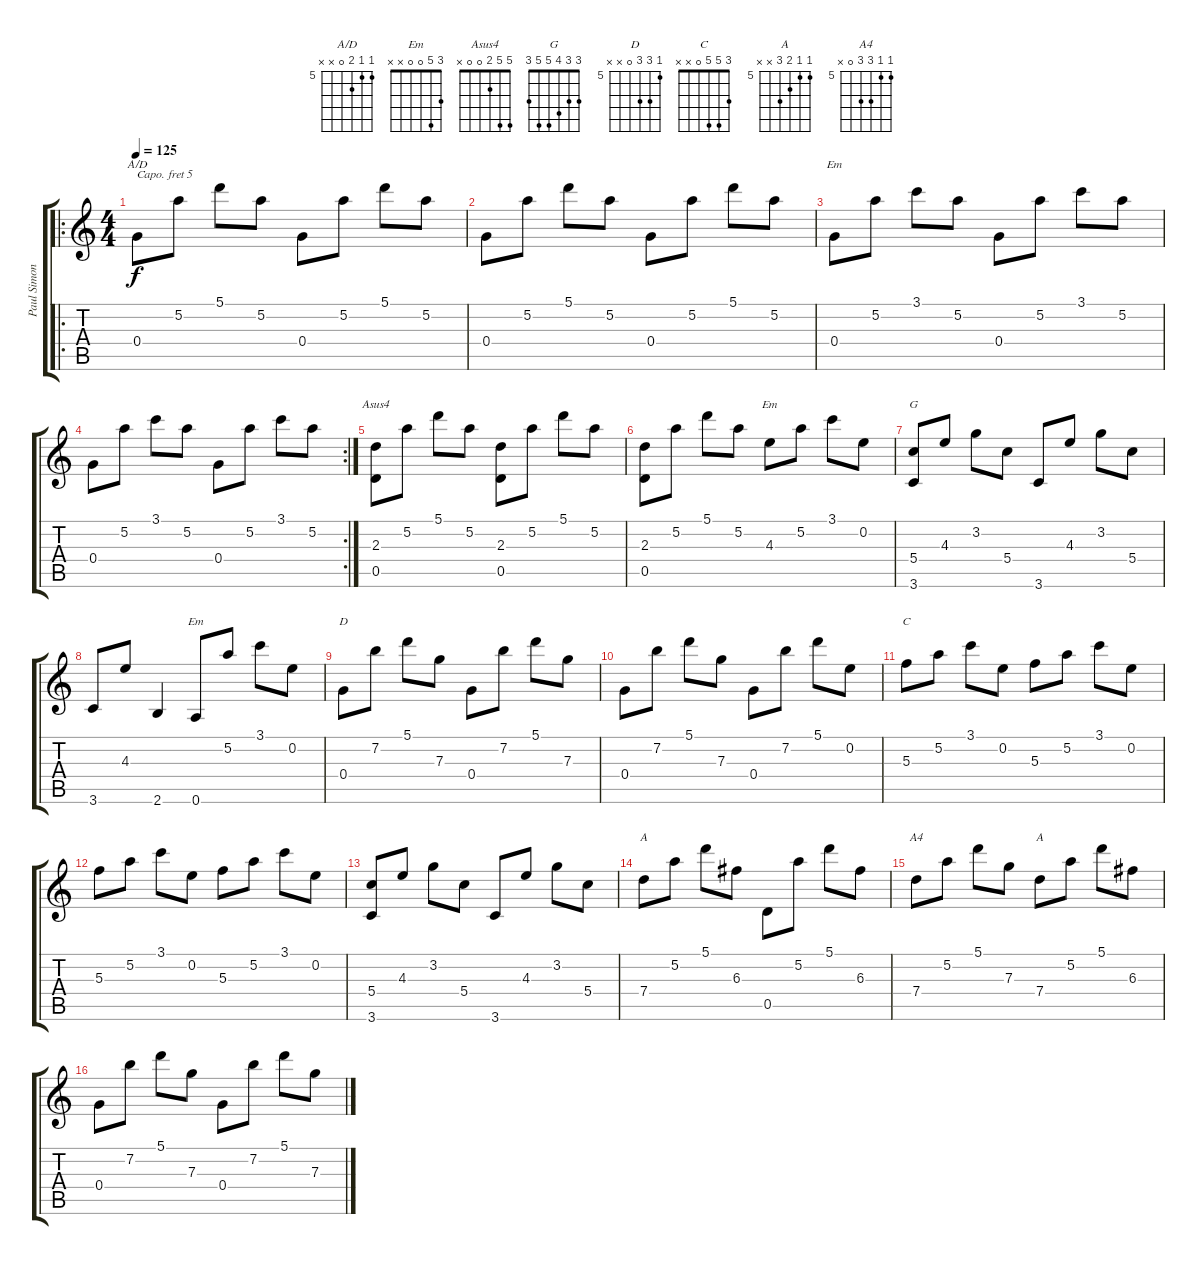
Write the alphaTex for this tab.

\track ("Paul Simon" "Paul Simon") {instrument acousticguitarsteel}
\staff {score tabs}
\capo 5
\tuning (E4 B3 G3 D3 A2 E2) {hide}
\chord ("A/D" 5 5 6 0 x x) {firstfret 5}
\chord ("Em" 3 5 x 0 x x)
\chord ("Asus4" 5 5 2 0 0 x)
\chord ("Em" 3 5 4 x x x)
\chord ("G" 3 3 4 5 5 3)
\chord ("Em" 3 5 0 0 x x)
\chord ("D" 5 7 7 0 x x) {firstfret 5}
\chord ("C" 3 5 5 0 x x)
\chord ("A" 5 5 6 7 0 x) {firstfret 5}
\chord ("A4" 5 5 7 7 0 x) {firstfret 5}
\chord ("A" 5 5 6 7 x x) {firstfret 5}
\ro
\ts (4 4)
\tempo 125
\clef g2
\ks c
0.4.8{ch "A/D" dy f instrument acousticguitarsteel} 5.2.8 5.1.8 5.2.8 0.4.8 5.2.8 5.1.8 5.2.8 |
0.4.8 5.2.8 5.1.8 5.2.8 0.4.8 5.2.8 5.1.8 5.2.8 |
0.4.8{ch "Em"} 5.2.8 3.1.8 5.2.8 0.4.8 5.2.8 3.1.8 5.2.8 |
\rc 2
0.4.8 5.2.8 3.1.8 5.2.8 0.4.8 5.2.8 3.1.8 5.2.8 |
(2.3 0.5).8{ch "Asus4"} 5.2.8 5.1.8 5.2.8 (2.3 0.5).8 5.2.8 5.1.8 5.2.8 |
(2.3 0.5).8 5.2.8 5.1.8 5.2.8 4.3.8{ch "Em"} 5.2.8 3.1.8 0.2.8 |
(5.4 3.6).8{ch "G"} 4.3.8 3.2.8 5.4.8 3.6.8 4.3.8 3.2.8 5.4.8 |
3.6.8 4.3.8 2.6.4 0.6.8{ch "Em"} 5.2.8 3.1.8 0.2.8 |
0.4.8{ch "D"} 7.2.8 5.1.8 7.3.8 0.4.8 7.2.8 5.1.8 7.3.8 |
0.4.8 7.2.8 5.1.8 7.3.8 0.4.8 7.2.8 5.1.8 0.2.8 |
5.3.8{ch "C"} 5.2.8 3.1.8 0.2.8 5.3.8 5.2.8 3.1.8 0.2.8 |
5.3.8 5.2.8 3.1.8 0.2.8 5.3.8 5.2.8 3.1.8 0.2.8 |
(5.4 3.6).8 4.3.8 3.2.8 5.4.8 3.6.8 4.3.8 3.2.8 5.4.8 |
7.4.8{ch "A"} 5.2.8 5.1.8 6.3.8 0.5.8 5.2.8 5.1.8 6.3.8 |
7.4.8{ch "A4"} 5.2.8 5.1.8 7.3.8 7.4.8{ch "A"} 5.2.8 5.1.8 6.3.8 |
0.4.8 7.2.8 5.1.8 7.3.8 0.4.8 7.2.8 5.1.8 7.3.8
